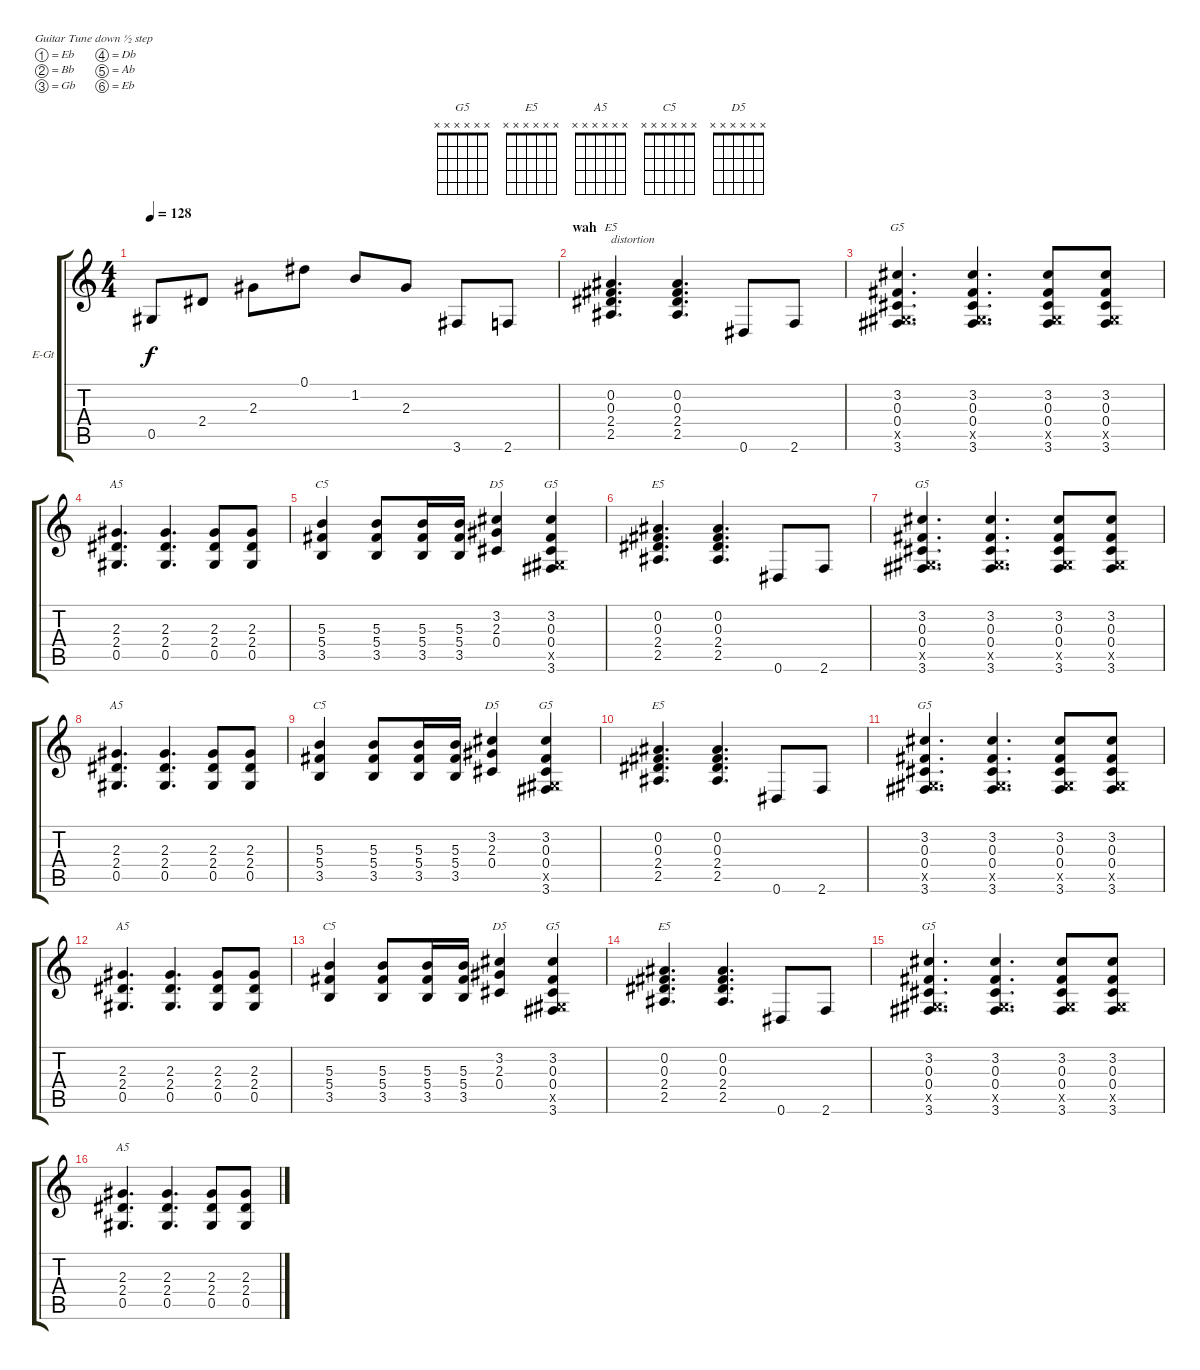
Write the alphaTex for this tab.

\bracketExtendMode groupsimilarinstruments
\firstSystemTrackNameOrientation horizontal
\otherSystemsTrackNameOrientation horizontal
\track ("Guitar 3 (Slash)" "E-Gt") {instrument electricguitarjazz}
\staff {score tabs}
\tuning (Eb4 Bb3 Gb3 Db3 Ab2 Eb2)
\chord ("G5" x x x x x x)
\chord ("E5" x x x x x x)
\chord ("A5" x x x x x x)
\chord ("C5" x x x x x x)
\chord ("D5" x x x x x x)
\ts (4 4)
\tempo 128
\clef g2
\ks c
0.5.8{dy f} 2.4.8 2.3.8 0.1.8 1.2.8 2.3.8 3.6.8 2.6.8 |
\section ("" "wah")
(0.2 0.3 2.4 2.5).4{d ch "E5" txt "distortion"} (0.2 0.3 2.4 2.5).4{d} 0.6.8 2.6.8 |
(3.2 0.3 0.4 0.5{x} 3.6).4{d ch "G5"} (3.2 0.3 0.4 0.5{x} 3.6).4{d} (3.2 0.3 0.4 0.5{x} 3.6).8 (3.2 0.3 0.4 0.5{x} 3.6).8 |
(2.3 2.4 0.5).4{d ch "A5"} (2.3 2.4 0.5).4{d} (2.3 2.4 0.5).8 (2.3 2.4 0.5).8 |
(5.3 5.4 3.5).4{ch "C5"} (5.3 5.4 3.5).8 (5.3 5.4 3.5).16 (5.3 5.4 3.5).16 (3.2 2.3 0.4).4{ch "D5"} (3.2 0.3 0.4 0.5{x} 3.6).4{ch "G5"} |
(0.2 0.3 2.4 2.5).4{d ch "E5"} (0.2 0.3 2.4 2.5).4{d} 0.6.8 2.6.8 |
(3.2 0.3 0.4 0.5{x} 3.6).4{d ch "G5"} (3.2 0.3 0.4 0.5{x} 3.6).4{d} (3.2 0.3 0.4 0.5{x} 3.6).8 (3.2 0.3 0.4 0.5{x} 3.6).8 |
(2.3 2.4 0.5).4{d ch "A5"} (2.3 2.4 0.5).4{d} (2.3 2.4 0.5).8 (2.3 2.4 0.5).8 |
(5.3 5.4 3.5).4{ch "C5"} (5.3 5.4 3.5).8 (5.3 5.4 3.5).16 (5.3 5.4 3.5).16 (3.2 2.3 0.4).4{ch "D5"} (3.2 0.3 0.4 0.5{x} 3.6).4{ch "G5"} |
(0.2 0.3 2.4 2.5).4{d ch "E5"} (0.2 0.3 2.4 2.5).4{d} 0.6.8 2.6.8 |
(3.2 0.3 0.4 0.5{x} 3.6).4{d ch "G5"} (3.2 0.3 0.4 0.5{x} 3.6).4{d} (3.2 0.3 0.4 0.5{x} 3.6).8 (3.2 0.3 0.4 0.5{x} 3.6).8 |
(2.3 2.4 0.5).4{d ch "A5"} (2.3 2.4 0.5).4{d} (2.3 2.4 0.5).8 (2.3 2.4 0.5).8 |
(5.3 5.4 3.5).4{ch "C5"} (5.3 5.4 3.5).8 (5.3 5.4 3.5).16 (5.3 5.4 3.5).16 (3.2 2.3 0.4).4{ch "D5"} (3.2 0.3 0.4 0.5{x} 3.6).4{ch "G5"} |
(0.2 0.3 2.4 2.5).4{d ch "E5"} (0.2 0.3 2.4 2.5).4{d} 0.6.8 2.6.8 |
(3.2 0.3 0.4 0.5{x} 3.6).4{d ch "G5"} (3.2 0.3 0.4 0.5{x} 3.6).4{d} (3.2 0.3 0.4 0.5{x} 3.6).8 (3.2 0.3 0.4 0.5{x} 3.6).8 |
(2.3 2.4 0.5).4{d ch "A5"} (2.3 2.4 0.5).4{d} (2.3 2.4 0.5).8 (2.3 2.4 0.5).8
